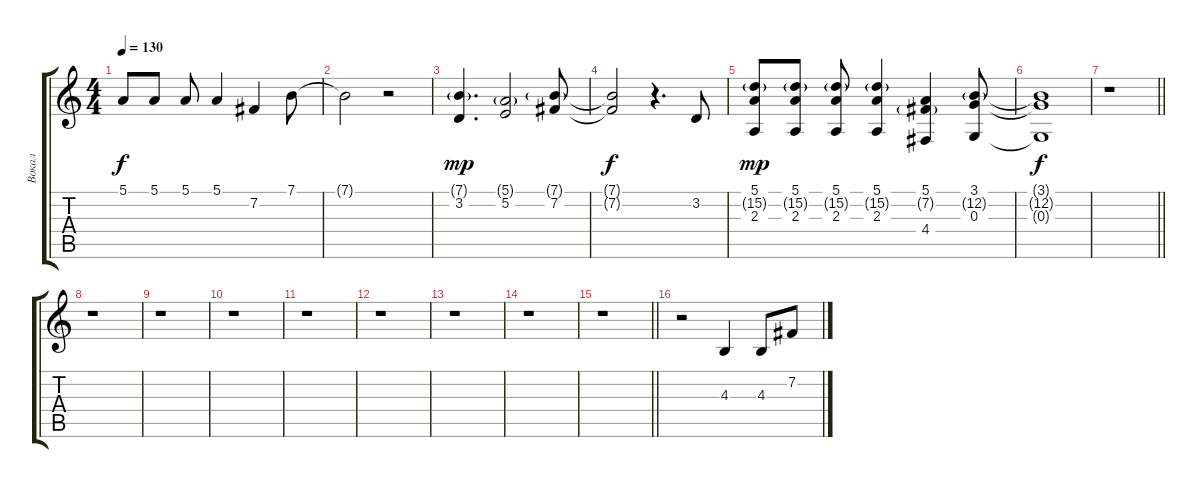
\track ("Вокал" "Вокал") {instrument oboe}
\staff {score tabs}
\tuning (E4 B3 G3 D3 A2 E2) {hide}
\ts (4 4)
\tempo 130
\clef g2
\ks c
5.1.8{dy f} 5.1.8 5.1.8 5.1.4 7.2.4 7.1.8 |
7.1{t}.2 r.2 |
(7.1{g} 3.2).4{d dy mp} (5.1{g} 5.2).2 (7.1{g} 7.2).8 |
(7.1{t} 7.2{t}).2{dy f} r.4{d} 3.2.8 |
(5.1 15.2{g} 2.3).8{dy mp} (5.1 15.2{g} 2.3).8 (5.1 15.2{g} 2.3).8 (5.1 15.2{g} 2.3).4 (5.1 7.2{g} 4.4).4 (3.1 12.2{g} 0.3).8 |
(3.1{t} 12.2{t} 0.3{t}).1{dy f} |
\barLineRight lightlight
r.1 |
r.1 |
r.1 |
r.1 |
r.1 |
r.1 |
r.1 |
r.1 |
\barLineRight lightlight
r.1 |
r.2 4.3.4 4.3.8 7.2.8
